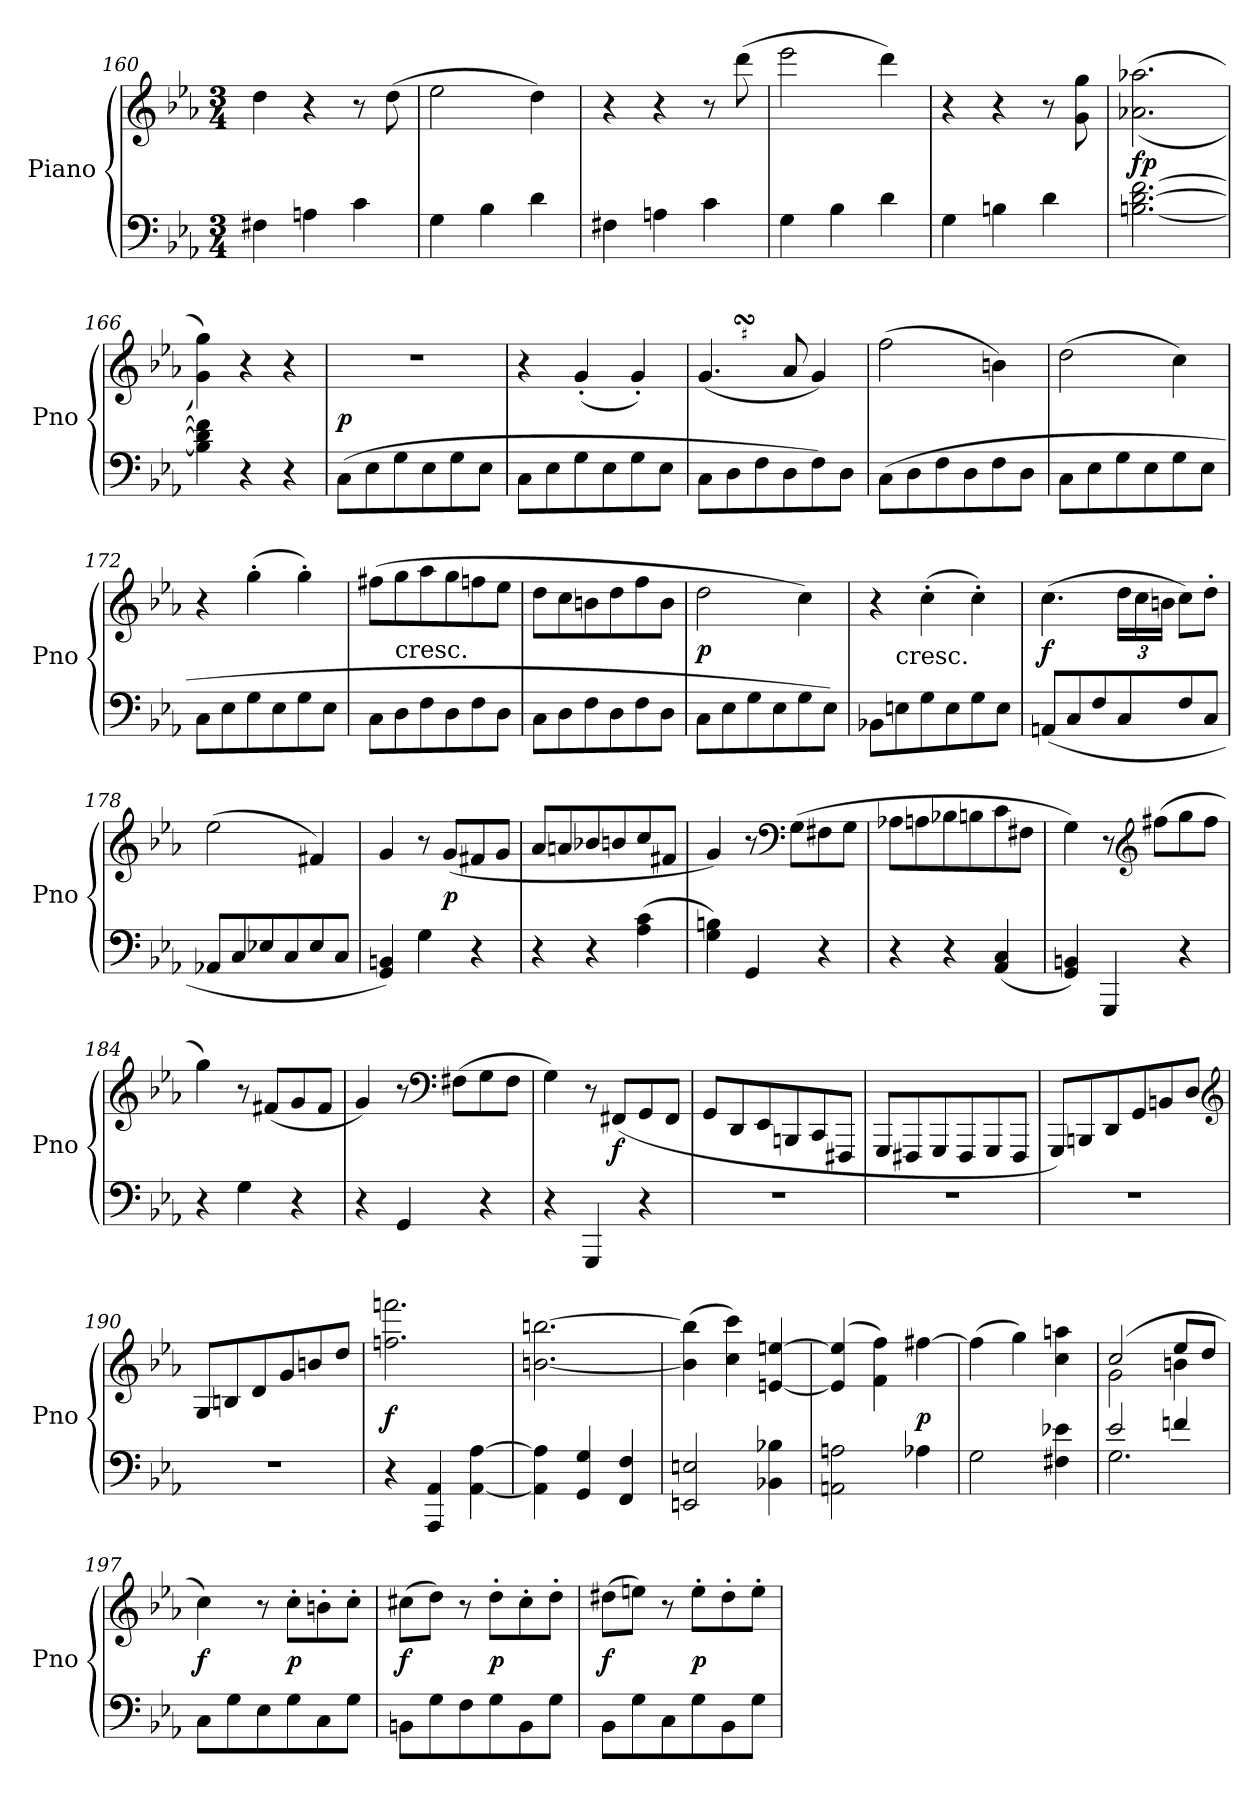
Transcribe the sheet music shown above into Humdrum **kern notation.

**kern	**kern	**dynam
*part1	*part1	*part1
*staff2	*staff1	*staff1/2
*I"Piano	*	*
*I'Pno	*	*
*clefF4	*clefG2	*
*k[b-e-a-]	*k[b-e-a-]	*
*c:	*c:	*
*M3/4	*M3/4	*
=160	=160	=160
4F#X	4dd	.
4An	4r	.
4c	8r	.
.	(8dd	.
=161	=161	=161
4G	2ee-	.
4B-	.	.
4d	4dd)	.
=162	=162	=162
4F#X	4r	.
4An	4r	.
4c	8r	.
.	(8ddd	.
=163	=163	=163
4G	2eee-	.
4B-	.	.
4d	4ddd)	.
=164	=164	=164
4G	4r	.
4Bn	4r	.
4d	8r	.
.	8g 8gg	.
=165	=165	=165
[2.Bn [2.d [2.f	(<(>2.a-X 2.aa-X	fp
=166	=166	=166
4B] 4d] 4f]	4g 4gg))	.
4r	4r	.
4r	4r	.
=167	=167	=167
(8CL	2.r	p
8E-	.	.
8G	.	.
8E-	.	.
8G	.	.
8E-J	.	.
=168	=168	=168
8CL	4r	.
8E-	.	.
8G	(4g'	.
8E-	.	.
8G	4g')	.
8E-J	.	.
=169	=169	=169
!	!LO:TURN:lacc=#	!
8CL	(4.gSss	.
8D	.	.
8F	.	.
8D	8a-	.
8F)	4g)	.
8DJ	.	.
=170	=170	=170
(8CL	(2ff	.
8D	.	.
8F	.	.
8D	.	.
8F	4bn)	.
8DJ	.	.
=171	=171	=171
8CL	(2dd	.
8E-	.	.
8G	.	.
8E-	.	.
8G	4cc)	.
8E-J	.	.
=172	=172	=172
8CL	4r	.
8E-	.	.
8G	(4gg'	.
8E-	.	.
8G	4gg')	.
8E-J	.	.
=173	=173	=173
8CL	(8ff#XL	.
!	!LO:TX:c:t=cresc.	!
8D	8gg	.
8F	8aa-	.
8D	8gg	.
8F	8ffn	.
8DJ	8ee-J	.
=174	=174	=174
8CL	8ddL	.
8D	8cc	.
8F	8bn	.
8D	8dd	.
8F	8ff	.
8DJ	8bJ	.
=175	=175	=175
8CL	2dd	p
8E-	.	.
8G	.	.
8E-	.	.
8G	4cc)	.
8E-J)	.	.
=176	=176	=176
*	*^	*
8BB-XL	4r	8ryy	.
!	!	!LO:TX:c:t=cresc.	!
8En	.	2ryy	.
8G	(4cc'	.	.
8E	.	.	.
8G	4cc')	.	.
8EJ	.	8ryy	.
*	*v	*v	*
=177	=177	=177
(>8AAnL	(4.cc	f
8C	.	.
8F	.	.
8C	24ddLL	.
.	24cc	.
.	24bnJJ	.
8F	8ccL)	.
8CJ	8dd'J	.
=178	=178	=178
8AA-XL	(2ee-	.
8C	.	.
8E-X	.	.
8C	.	.
8E-	4f#X)	.
8CJ	.	.
=179	=179	=179
4GG 4BBn)	4g	.
4G	8r	.
.	(8gL	p
4r	8f#X	.
.	8gJ	.
=180	=180	=180
4r	8a-L	.
.	8an	.
4r	8b-X	.
.	8bn	.
(4A- 4c	8cc	.
.	8f#XJ	.
=181	=181	=181
4G 4Bn)	4g)	.
4GG	8r	.
*	*clefF4	*
.	(8GL	.
4r	8F#X	.
.	8GJ	.
=182	=182	=182
4r	8A-XL	.
.	8An	.
4r	8B-X	.
.	8Bn	.
(4AA- 4C	8c	.
.	8F#XJ	.
=183	=183	=183
4GG 4BBn)	4G)	.
4GGG	8r	.
*	*clefG2	*
.	(8ff#XL	.
4r	8gg	.
.	8ff#J	.
=184	=184	=184
4r	4gg)	.
4G	8r	.
.	(8f#XL	.
4r	8g	.
.	8f#J	.
=185	=185	=185
4r	4g)	.
4GG	8r	.
*	*clefF4	*
.	(8F#XL	.
4r	8G	.
.	8F#J	.
=186	=186	=186
4r	4G)	.
4GGG	8r	.
.	(8FF#XL	f
4r	8GG	.
.	8FF#J	.
=187	=187	=187
2.r	8GGL	.
.	8DD	.
.	8EE-	.
.	8BBBn	.
.	8CC	.
.	8FFF#XJ	.
=188	=188	=188
2.r	8GGGL	.
.	8FFF#X	.
.	8GGG	.
.	8FFF#	.
.	8GGG	.
.	8FFF#J	.
=189	=189	=189
2.r	8GGGL)	.
.	8BBBn	.
.	8DD	.
.	8GG	.
.	8BBn	.
.	8DJ	.
*	*clefG2	*
=190	=190	=190
2.r	8GL	.
.	8Bn	.
.	8d	.
.	8g	.
.	8bn	.
.	8ddJ	.
=191	=191	=191
4r	2.ffn 2.fffn	f
4AAA- 4AA-	.	.
[4AA- [4A-	.	.
=192	=192	=192
4AA-] 4A-]	[2.bn [2.bbn	.
4GG 4G	.	.
4FF 4F	.	.
=193	=193	=193
2EEn 2En	(4b] 4bb]	.
.	4cc 4ccc)	.
4BB-X 4B-X	[4en [4een	.
=194	=194	=194
2AAn 2An	(4e] 4ee]	.
.	4f 4ff)	.
4A-X	[4ff#X	p
=195	=195	=195
2G	(4ff#]	.
.	4gg)	.
4F#X 4e-X	4cc 4aan	.
=196	=196	=196
*^	*^	*
2e-	2.G	(2cc	2g	.
4fn	.	8ee-L	4bn	.
.	.	8ddJ	.	.
*v	*v	*	*	*
*	*v	*v	*
=197	=197	=197
8CL	4cc)	f
8G	.	.
8E-	8r	.
8G	8cc'L	p
8C	8bn'	.
8GJ	8cc'J	.
=198	=198	=198
8BBnL	(8cc#XL	f
8G	8ddJ)	.
8F	8r	.
8G	8dd'L	p
8BB	8cc#'	.
8GJ	8dd'J	.
=199	=199	=199
8BB-L	(8dd#XL	f
8G	8eenJ)	.
8C	8r	.
8G	8ee'L	p
8BB-	8dd#'	.
8GJ	8ee'J	.
=	=	=
*-	*-	*-
